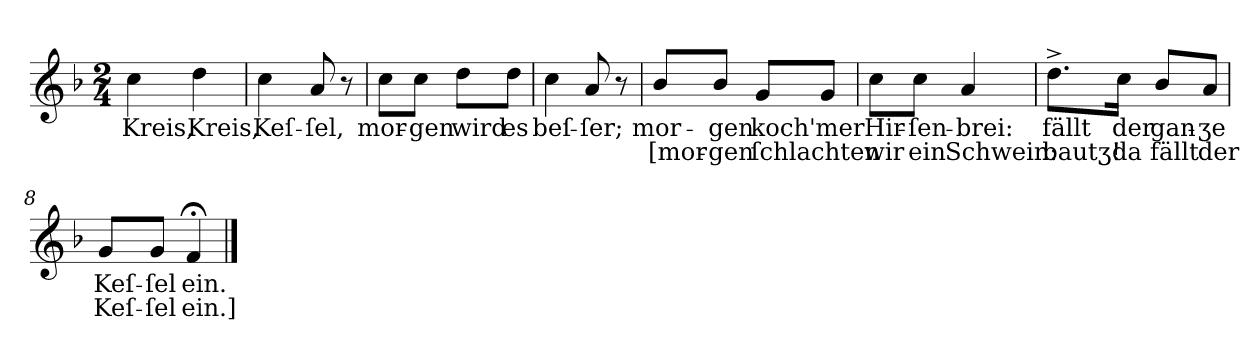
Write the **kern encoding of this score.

**kern	**text	**text
*part1	*part1	*part1
*staff1	*staff1	*staff1
*clefG2	*	*
*k[b-]	*	*
*F:	*	*
*M2/4	*	*
=1	=1	=1
4cc	Kreis,	.
4dd	Kreis,	.
=2	=2	=2
4cc	Keſ-	.
8a	-ſel,	.
8r	.	.
=3	=3	=3
8cc\L	mor-	.
8cc\J	-gen	.
8dd\L	wird	.
8dd\J	es	.
=4	=4	=4
4cc	beſ-	.
8a	-ſer;	.
8r	.	.
=5	=5	=5
8b-/L	mor-	[mor-
8b-/J	-gen	-gen
8g/L	koch'	ſchlachten
8g/J	mer	.
=6	=6	=6
8cc\L	Hir-	wir
8cc\J	-ſen-	ein
4a	-brei:	Schwein:
=7	=7	=7
8.dd^\L	fällt	bautʒ!
16cc\Jk	der	da
8b-/L	gan-	fällt
8a/J	-ʒe	der
=8	=8	=8
8g/L	Keſ-	Keſ-
8g/J	-ſel	-ſel
4f;<	ein.	ein.]
==	==	==
*-	*-	*-
